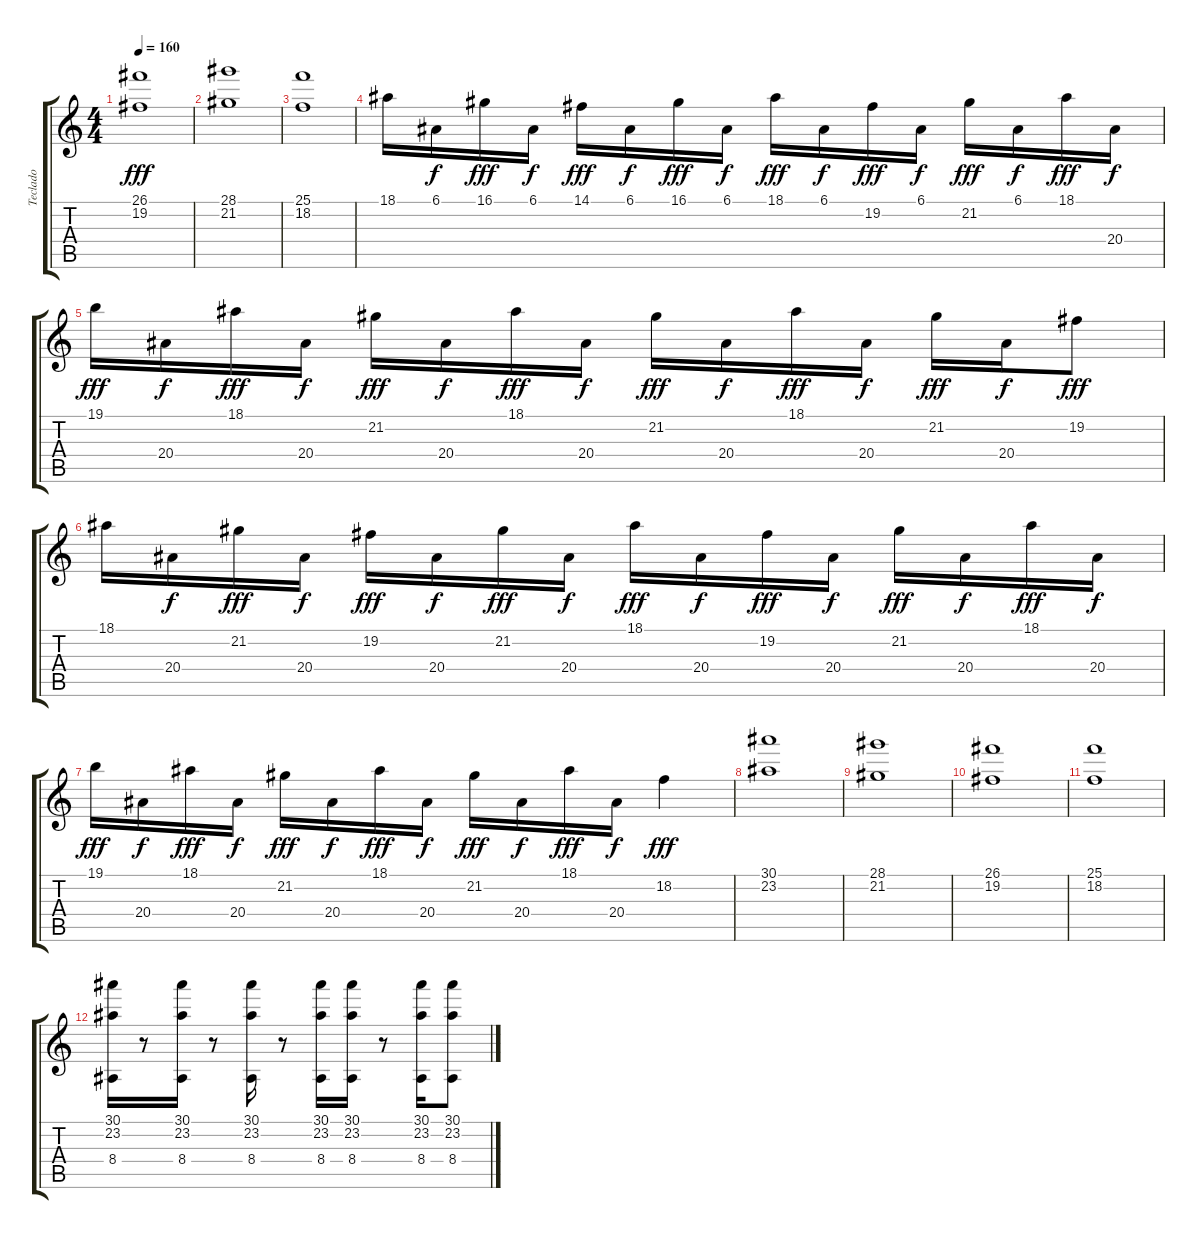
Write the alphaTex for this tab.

\track ("Teclado" "Teclado") {instrument stringensemble1}
\staff {score tabs}
\tuning (E4 B3 G3 D3 A2 E2) {hide}
\ts (4 4)
\tempo 160
\clef g2
\ks c
(26.1 19.2).1{dy fff} |
(28.1 21.2).1 |
(25.1 18.2).1 |
18.1.16 6.1.16{dy f} 16.1.16{dy fff} 6.1.16{dy f} 14.1.16{dy fff} 6.1.16{dy f} 16.1.16{dy fff} 6.1.16{dy f} 18.1.16{dy fff} 6.1.16{dy f} 19.2.16{dy fff} 6.1.16{dy f} 21.2.16{dy fff} 6.1.16{dy f} 18.1.16{dy fff} 20.4.16{dy f} |
19.1.16{dy fff} 20.4.16{dy f} 18.1.16{dy fff} 20.4.16{dy f} 21.2.16{dy fff} 20.4.16{dy f} 18.1.16{dy fff} 20.4.16{dy f} 21.2.16{dy fff} 20.4.16{dy f} 18.1.16{dy fff} 20.4.16{dy f} 21.2.16{dy fff} 20.4.16{dy f} 19.2.8{dy fff} |
18.1.16 20.4.16{dy f} 21.2.16{dy fff} 20.4.16{dy f} 19.2.16{dy fff} 20.4.16{dy f} 21.2.16{dy fff} 20.4.16{dy f} 18.1.16{dy fff} 20.4.16{dy f} 19.2.16{dy fff} 20.4.16{dy f} 21.2.16{dy fff} 20.4.16{dy f} 18.1.16{dy fff} 20.4.16{dy f} |
19.1.16{dy fff} 20.4.16{dy f} 18.1.16{dy fff} 20.4.16{dy f} 21.2.16{dy fff} 20.4.16{dy f} 18.1.16{dy fff} 20.4.16{dy f} 21.2.16{dy fff} 20.4.16{dy f} 18.1.16{dy fff} 20.4.16{dy f} 18.2.4{dy fff} |
(30.1 23.2).1 |
(28.1 21.2).1 |
(26.1 19.2).1 |
(25.1 18.2).1 |
(30.1 23.2 8.4).16 r.8 (30.1 23.2 8.4).16 r.8 (30.1 23.2 8.4).16 r.8 (30.1 23.2 8.4).16 (30.1 23.2 8.4).16 r.8 (30.1 23.2 8.4).16 (30.1 23.2 8.4).8
